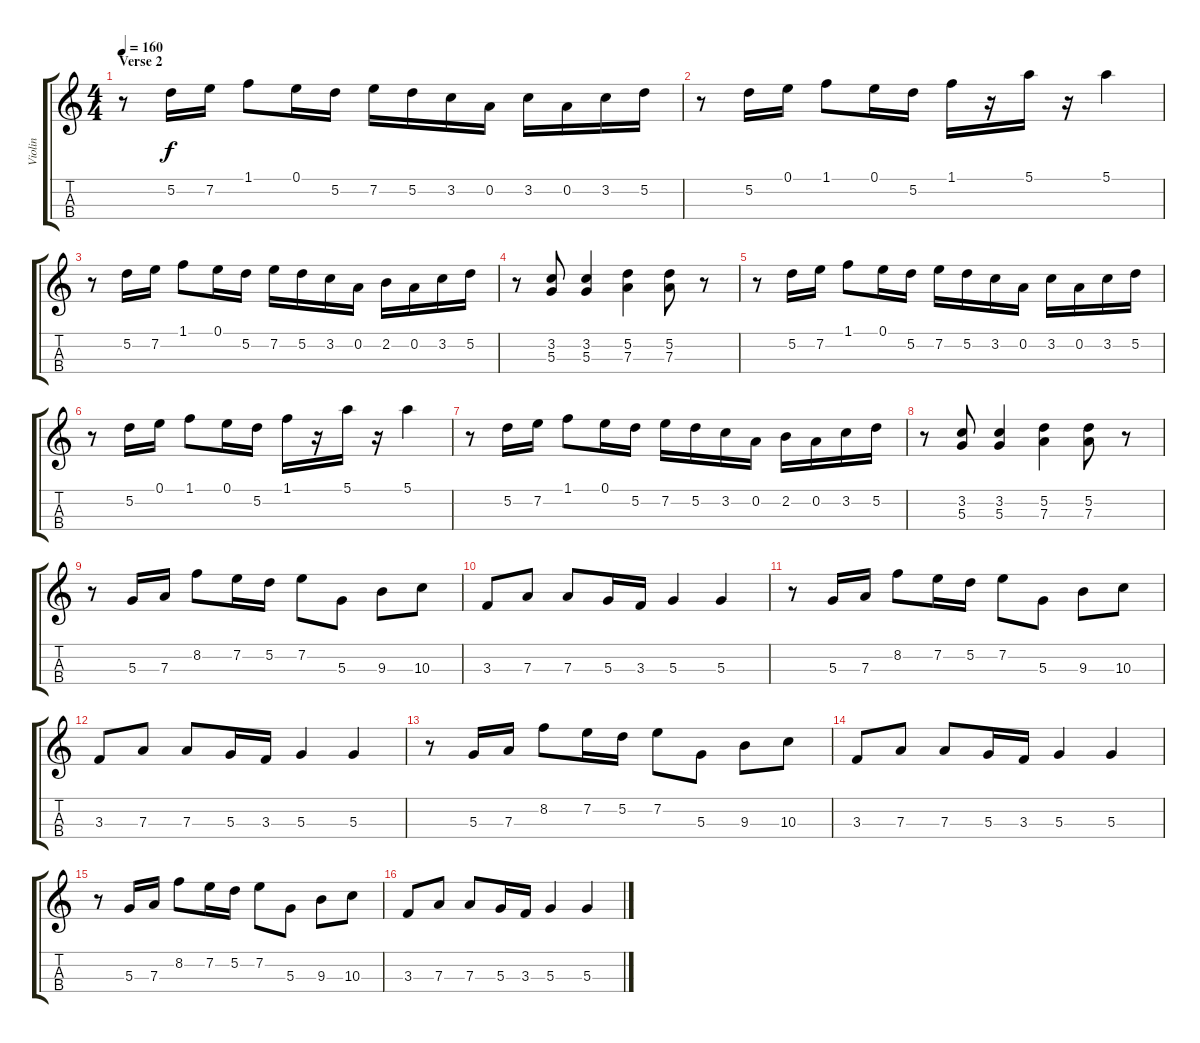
\track ("Violin" "Violin") {instrument violin}
\staff {score tabs}
\tuning (E5 A4 D4 G3) {hide}
\ts (4 4)
\section ("" "Verse 2")
\tempo 160
\clef g2
\ks c
r.8{dy f} 5.2.16 7.2.16 1.1.8 0.1.16 5.2.16 7.2.16 5.2.16 3.2.16 0.2.16 3.2.16 0.2.16 3.2.16 5.2.16 |
r.8 5.2.16 0.1.16 1.1.8 0.1.16 5.2.16 1.1.16 r.16 5.1.16 r.16 5.1.4 |
r.8 5.2.16 7.2.16 1.1.8 0.1.16 5.2.16 7.2.16 5.2.16 3.2.16 0.2.16 2.2.16 0.2.16 3.2.16 5.2.16 |
r.8 (3.2 5.3).8 (3.2 5.3).4 (5.2 7.3).4 (5.2 7.3).8 r.8 |
r.8 5.2.16 7.2.16 1.1.8 0.1.16 5.2.16 7.2.16 5.2.16 3.2.16 0.2.16 3.2.16 0.2.16 3.2.16 5.2.16 |
r.8 5.2.16 0.1.16 1.1.8 0.1.16 5.2.16 1.1.16 r.16 5.1.16 r.16 5.1.4 |
r.8 5.2.16 7.2.16 1.1.8 0.1.16 5.2.16 7.2.16 5.2.16 3.2.16 0.2.16 2.2.16 0.2.16 3.2.16 5.2.16 |
r.8 (3.2 5.3).8 (3.2 5.3).4 (5.2 7.3).4 (5.2 7.3).8 r.8 |
r.8 5.3.16 7.3.16 8.2.8 7.2.16 5.2.16 7.2.8 5.3.8 9.3.8 10.3.8 |
3.3.8 7.3.8 7.3.8 5.3.16 3.3.16 5.3.4 5.3.4 |
r.8 5.3.16 7.3.16 8.2.8 7.2.16 5.2.16 7.2.8 5.3.8 9.3.8 10.3.8 |
3.3.8 7.3.8 7.3.8 5.3.16 3.3.16 5.3.4 5.3.4 |
r.8 5.3.16 7.3.16 8.2.8 7.2.16 5.2.16 7.2.8 5.3.8 9.3.8 10.3.8 |
3.3.8 7.3.8 7.3.8 5.3.16 3.3.16 5.3.4 5.3.4 |
r.8 5.3.16 7.3.16 8.2.8 7.2.16 5.2.16 7.2.8 5.3.8 9.3.8 10.3.8 |
3.3.8 7.3.8 7.3.8 5.3.16 3.3.16 5.3.4 5.3.4
